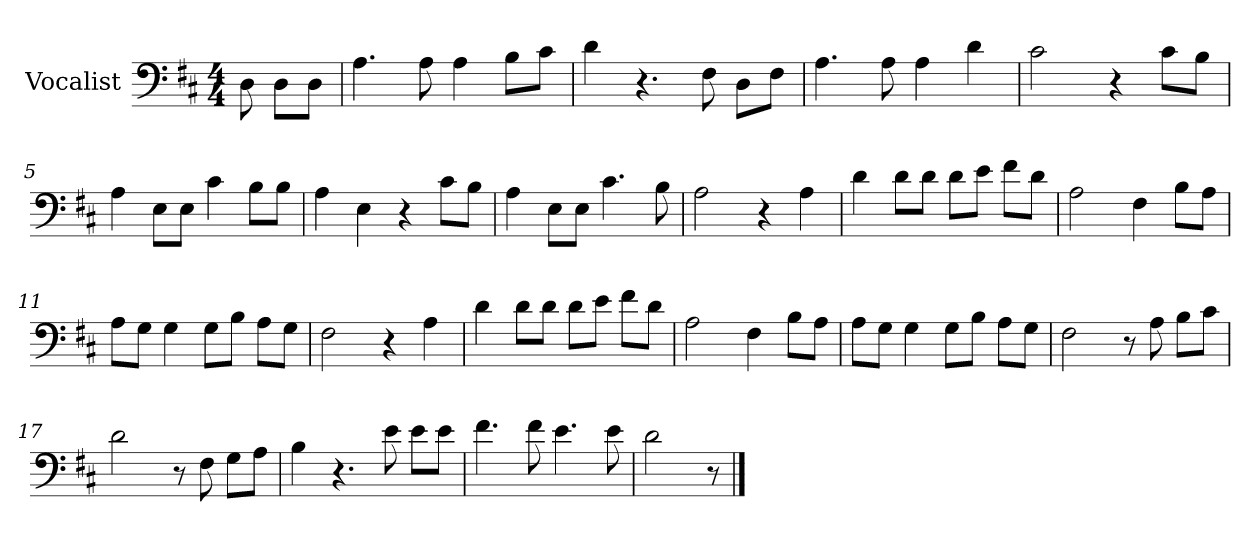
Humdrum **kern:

**kern
*part1
*staff1
*I"Vocalist
*k[f#c#]
*D:
*M4/4
=
8D
8DL
8DJ
=1
4.A
8A
4A
8BL
8c#J
=2
4d
4.r
8F#
8DL
8F#J
=3
4.A
8A
4A
4d
=4
2c#
4r
8c#L
8BJ
=5
4A
8EL
8EJ
4c#
8BL
8BJ
=6
4A
4E
4r
8c#L
8BJ
=7
4A
8EL
8EJ
4.c#
8B
=8
2A
4r
4A
=9
4d
8dL
8dJ
8dL
8eJ
8f#L
8dJ
=10
2A
4F#
8BL
8AJ
=11
8AL
8GJ
4G
8GL
8BJ
8AL
8GJ
=12
2F#
4r
4A
=13
4d
8dL
8dJ
8dL
8eJ
8f#L
8dJ
=14
2A
4F#
8BL
8AJ
=15
8AL
8GJ
4G
8GL
8BJ
8AL
8GJ
=16
2F#
8r
8A
8BL
8c#J
=17
2d
8r
8F#
8GL
8AJ
=18
4B
4.r
8e
8eL
8eJ
=19
4.f#
8f#
4.e
8e
=20
2d
8r
==
*-
